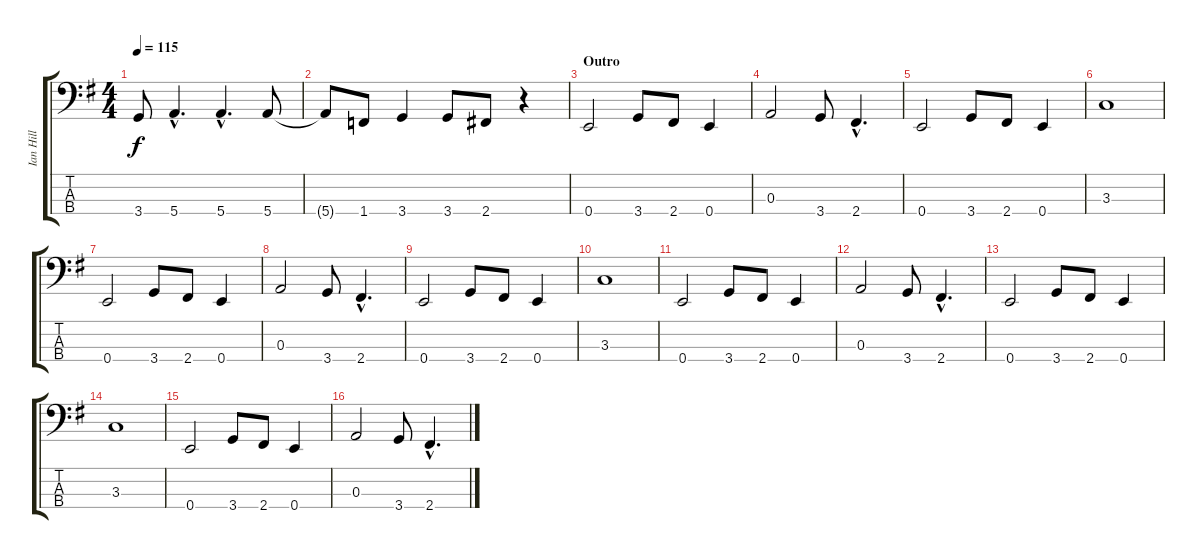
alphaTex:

\track ("Ian Hill" "Ian Hill") {instrument electricbassfinger}
\staff {score tabs}
\tuning (G2 D2 A1 E1) {hide}
\ts (4 4)
\tempo 115
\clef f4
\ks eminor
3.4.8{dy f} 5.4{hac}.4{d} 5.4{hac}.4{d} 5.4.8 |
5.4{t}.8 1.4.8 3.4.4 3.4.8 2.4.8 r.4 |
\section ("" "Outro")
0.4.2 3.4.8 2.4.8 0.4.4 |
0.3.2 3.4.8 2.4{hac}.4{d} |
0.4.2 3.4.8 2.4.8 0.4.4 |
3.3.1 |
0.4.2 3.4.8 2.4.8 0.4.4 |
0.3.2 3.4.8 2.4{hac}.4{d} |
0.4.2 3.4.8 2.4.8 0.4.4 |
3.3.1 |
0.4.2 3.4.8 2.4.8 0.4.4 |
0.3.2 3.4.8 2.4{hac}.4{d} |
0.4.2 3.4.8 2.4.8 0.4.4 |
3.3.1 |
0.4.2 3.4.8 2.4.8 0.4.4 |
0.3.2 3.4.8 2.4{hac}.4{d}
